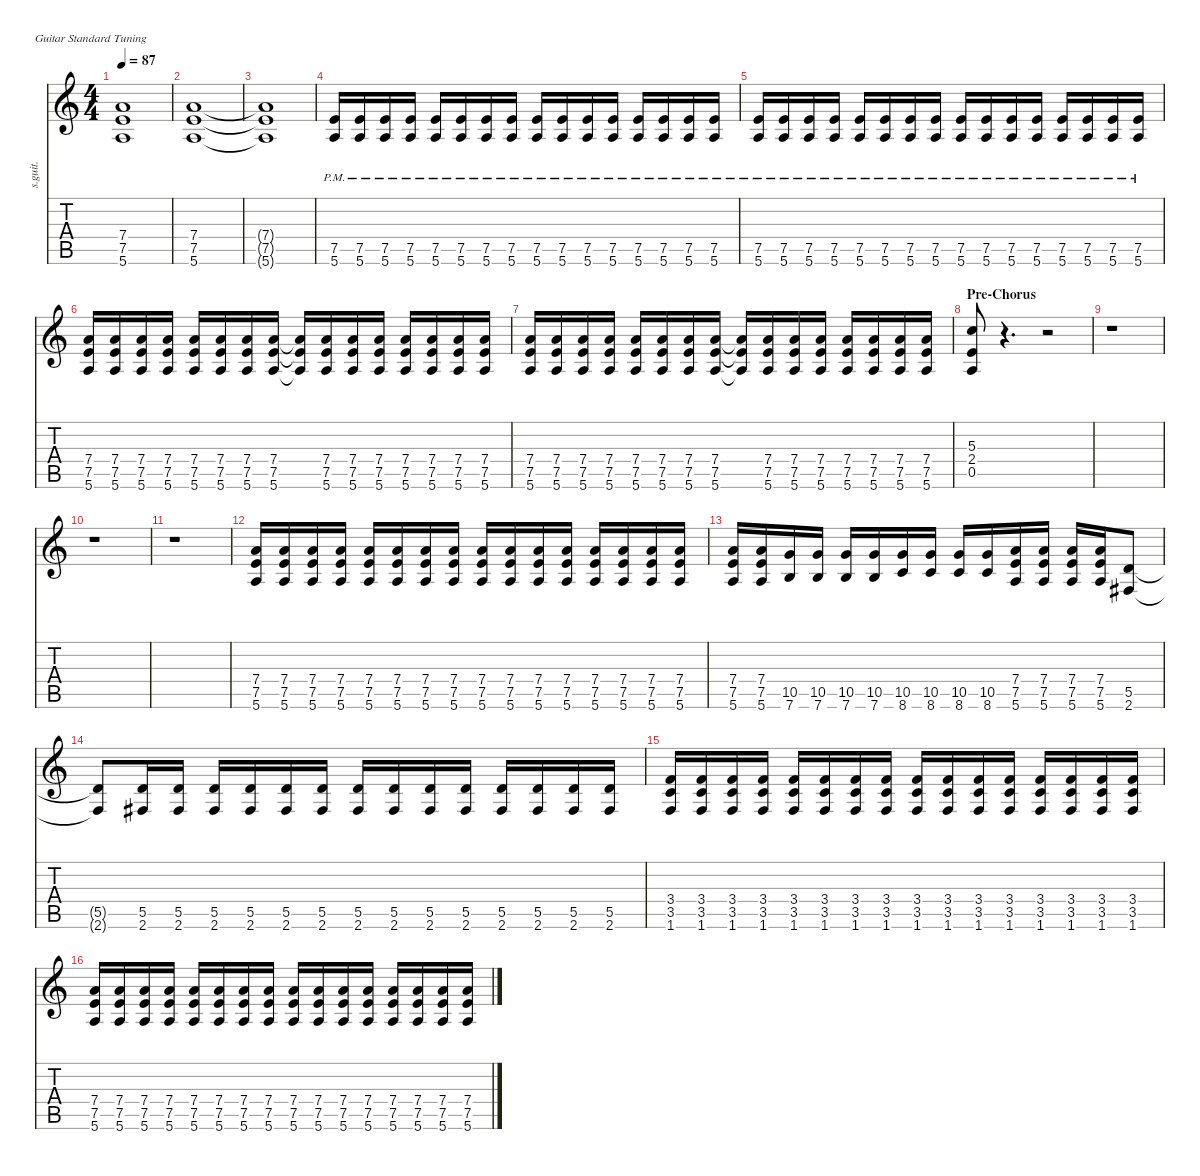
\defaultSystemsLayout 4
\hideDynamics
\bracketExtendMode nobrackets
\track ("Dave Grohl (Rhythm Guitar 1)" "s.guit.") {instrument distortionguitar}
\staff {score tabs}
\tuning (E4 B3 G3 D3 A2 E2)
\ts (4 4)
\tempo 87
\clef g2
\ks c
(7.4{t} 7.5{t} 5.6{t}).1{lyrics (0 "") lyrics (1 "") lyrics (2 "") lyrics (3 "") lyrics (4 "") dy f} |
(7.4 7.5 5.6).1{lyrics (0 "") lyrics (1 "") lyrics (2 "") lyrics (3 "") lyrics (4 "")} |
(7.4{t} 7.5{t} 5.6{t}).1{lyrics (0 "") lyrics (1 "") lyrics (2 "") lyrics (3 "") lyrics (4 "")} |
(7.5{pm} 5.6{pm}).16{lyrics (0 "") lyrics (1 "") lyrics (2 "") lyrics (3 "") lyrics (4 "")} (7.5{pm} 5.6{pm}).16{lyrics (0 "") lyrics (1 "") lyrics (2 "") lyrics (3 "") lyrics (4 "")} (7.5{pm} 5.6{pm}).16{lyrics (0 "") lyrics (1 "") lyrics (2 "") lyrics (3 "") lyrics (4 "")} (7.5{pm} 5.6{pm}).16{lyrics (0 "") lyrics (1 "") lyrics (2 "") lyrics (3 "") lyrics (4 "")} (7.5{pm} 5.6{pm}).16{lyrics (0 "") lyrics (1 "") lyrics (2 "") lyrics (3 "") lyrics (4 "")} (7.5{pm} 5.6{pm}).16{lyrics (0 "") lyrics (1 "") lyrics (2 "") lyrics (3 "") lyrics (4 "")} (7.5{pm} 5.6{pm}).16{lyrics (0 "") lyrics (1 "") lyrics (2 "") lyrics (3 "") lyrics (4 "")} (7.5{pm} 5.6{pm}).16{lyrics (0 "") lyrics (1 "") lyrics (2 "") lyrics (3 "") lyrics (4 "")} (7.5{pm} 5.6{pm}).16{lyrics (0 "") lyrics (1 "") lyrics (2 "") lyrics (3 "") lyrics (4 "")} (7.5{pm} 5.6{pm}).16{lyrics (0 "") lyrics (1 "") lyrics (2 "") lyrics (3 "") lyrics (4 "")} (7.5{pm} 5.6{pm}).16{lyrics (0 "") lyrics (1 "") lyrics (2 "") lyrics (3 "") lyrics (4 "")} (7.5{pm} 5.6{pm}).16{lyrics (0 "") lyrics (1 "") lyrics (2 "") lyrics (3 "") lyrics (4 "")} (7.5{pm} 5.6{pm}).16{lyrics (0 "") lyrics (1 "") lyrics (2 "") lyrics (3 "") lyrics (4 "")} (7.5{pm} 5.6{pm}).16{lyrics (0 "") lyrics (1 "") lyrics (2 "") lyrics (3 "") lyrics (4 "")} (7.5{pm} 5.6{pm}).16{lyrics (0 "") lyrics (1 "") lyrics (2 "") lyrics (3 "") lyrics (4 "")} (7.5{pm} 5.6{pm}).16{lyrics (0 "") lyrics (1 "") lyrics (2 "") lyrics (3 "") lyrics (4 "")} |
(7.5{pm} 5.6{pm}).16{lyrics (0 "") lyrics (1 "") lyrics (2 "") lyrics (3 "") lyrics (4 "")} (7.5{pm} 5.6{pm}).16{lyrics (0 "") lyrics (1 "") lyrics (2 "") lyrics (3 "") lyrics (4 "")} (7.5{pm} 5.6{pm}).16{lyrics (0 "") lyrics (1 "") lyrics (2 "") lyrics (3 "") lyrics (4 "")} (7.5{pm} 5.6{pm}).16{lyrics (0 "") lyrics (1 "") lyrics (2 "") lyrics (3 "") lyrics (4 "")} (7.5{pm} 5.6{pm}).16{lyrics (0 "") lyrics (1 "") lyrics (2 "") lyrics (3 "") lyrics (4 "")} (7.5{pm} 5.6{pm}).16{lyrics (0 "") lyrics (1 "") lyrics (2 "") lyrics (3 "") lyrics (4 "")} (7.5{pm} 5.6{pm}).16{lyrics (0 "") lyrics (1 "") lyrics (2 "") lyrics (3 "") lyrics (4 "")} (7.5{pm} 5.6{pm}).16{lyrics (0 "") lyrics (1 "") lyrics (2 "") lyrics (3 "") lyrics (4 "")} (7.5{pm} 5.6{pm}).16{lyrics (0 "") lyrics (1 "") lyrics (2 "") lyrics (3 "") lyrics (4 "")} (7.5{pm} 5.6{pm}).16{lyrics (0 "") lyrics (1 "") lyrics (2 "") lyrics (3 "") lyrics (4 "")} (7.5{pm} 5.6{pm}).16{lyrics (0 "") lyrics (1 "") lyrics (2 "") lyrics (3 "") lyrics (4 "")} (7.5{pm} 5.6{pm}).16{lyrics (0 "") lyrics (1 "") lyrics (2 "") lyrics (3 "") lyrics (4 "")} (7.5{pm} 5.6{pm}).16{lyrics (0 "") lyrics (1 "") lyrics (2 "") lyrics (3 "") lyrics (4 "")} (7.5{pm} 5.6{pm}).16{lyrics (0 "") lyrics (1 "") lyrics (2 "") lyrics (3 "") lyrics (4 "")} (7.5{pm} 5.6{pm}).16{lyrics (0 "") lyrics (1 "") lyrics (2 "") lyrics (3 "") lyrics (4 "")} (7.5{pm} 5.6{pm}).16{lyrics (0 "") lyrics (1 "") lyrics (2 "") lyrics (3 "") lyrics (4 "")} |
(7.4 7.5 5.6).16{lyrics (0 "") lyrics (1 "") lyrics (2 "") lyrics (3 "") lyrics (4 "")} (7.4 7.5 5.6).16{lyrics (0 "") lyrics (1 "") lyrics (2 "") lyrics (3 "") lyrics (4 "")} (7.4 7.5 5.6).16{lyrics (0 "") lyrics (1 "") lyrics (2 "") lyrics (3 "") lyrics (4 "")} (7.4 7.5 5.6).16{lyrics (0 "") lyrics (1 "") lyrics (2 "") lyrics (3 "") lyrics (4 "")} (7.4 7.5 5.6).16{lyrics (0 "") lyrics (1 "") lyrics (2 "") lyrics (3 "") lyrics (4 "")} (7.4 7.5 5.6).16{lyrics (0 "") lyrics (1 "") lyrics (2 "") lyrics (3 "") lyrics (4 "")} (7.4 7.5 5.6).16{lyrics (0 "") lyrics (1 "") lyrics (2 "") lyrics (3 "") lyrics (4 "")} (7.4 7.5 5.6).16{lyrics (0 "") lyrics (1 "") lyrics (2 "") lyrics (3 "") lyrics (4 "")} (7.4{t} 7.5{t} 5.6{t}).16{lyrics (0 "") lyrics (1 "") lyrics (2 "") lyrics (3 "") lyrics (4 "")} (7.4 7.5 5.6).16{lyrics (0 "") lyrics (1 "") lyrics (2 "") lyrics (3 "") lyrics (4 "")} (7.4 7.5 5.6).16{lyrics (0 "") lyrics (1 "") lyrics (2 "") lyrics (3 "") lyrics (4 "")} (7.4 7.5 5.6).16{lyrics (0 "") lyrics (1 "") lyrics (2 "") lyrics (3 "") lyrics (4 "")} (7.4 7.5 5.6).16{lyrics (0 "") lyrics (1 "") lyrics (2 "") lyrics (3 "") lyrics (4 "")} (7.4 7.5 5.6).16{lyrics (0 "") lyrics (1 "") lyrics (2 "") lyrics (3 "") lyrics (4 "")} (7.4 7.5 5.6).16{lyrics (0 "") lyrics (1 "") lyrics (2 "") lyrics (3 "") lyrics (4 "")} (7.4 7.5 5.6).16{lyrics (0 "") lyrics (1 "") lyrics (2 "") lyrics (3 "") lyrics (4 "")} |
(7.4 7.5 5.6).16{lyrics (0 "") lyrics (1 "") lyrics (2 "") lyrics (3 "") lyrics (4 "")} (7.4 7.5 5.6).16{lyrics (0 "") lyrics (1 "") lyrics (2 "") lyrics (3 "") lyrics (4 "")} (7.4 7.5 5.6).16{lyrics (0 "") lyrics (1 "") lyrics (2 "") lyrics (3 "") lyrics (4 "")} (7.4 7.5 5.6).16{lyrics (0 "") lyrics (1 "") lyrics (2 "") lyrics (3 "") lyrics (4 "")} (7.4 7.5 5.6).16{lyrics (0 "") lyrics (1 "") lyrics (2 "") lyrics (3 "") lyrics (4 "")} (7.4 7.5 5.6).16{lyrics (0 "") lyrics (1 "") lyrics (2 "") lyrics (3 "") lyrics (4 "")} (7.4 7.5 5.6).16{lyrics (0 "") lyrics (1 "") lyrics (2 "") lyrics (3 "") lyrics (4 "")} (7.4 7.5 5.6).16{lyrics (0 "") lyrics (1 "") lyrics (2 "") lyrics (3 "") lyrics (4 "")} (7.4{t} 7.5{t} 5.6{t}).16{lyrics (0 "") lyrics (1 "") lyrics (2 "") lyrics (3 "") lyrics (4 "")} (7.4 7.5 5.6).16{lyrics (0 "") lyrics (1 "") lyrics (2 "") lyrics (3 "") lyrics (4 "")} (7.4 7.5 5.6).16{lyrics (0 "") lyrics (1 "") lyrics (2 "") lyrics (3 "") lyrics (4 "")} (7.4 7.5 5.6).16{lyrics (0 "") lyrics (1 "") lyrics (2 "") lyrics (3 "") lyrics (4 "")} (7.4 7.5 5.6).16{lyrics (0 "") lyrics (1 "") lyrics (2 "") lyrics (3 "") lyrics (4 "")} (7.4 7.5 5.6).16{lyrics (0 "") lyrics (1 "") lyrics (2 "") lyrics (3 "") lyrics (4 "")} (7.4 7.5 5.6).16{lyrics (0 "") lyrics (1 "") lyrics (2 "") lyrics (3 "") lyrics (4 "")} (7.4 7.5 5.6).16{lyrics (0 "") lyrics (1 "") lyrics (2 "") lyrics (3 "") lyrics (4 "")} |
\section ("" "Pre-Chorus")
(5.3 2.4 0.5).8{lyrics (0 "") lyrics (1 "") lyrics (2 "") lyrics (3 "") lyrics (4 "")} r.4{d} r.2 |
r.1 |
r.1 |
r.1 |
(7.4 7.5 5.6).16{lyrics (0 "") lyrics (1 "") lyrics (2 "") lyrics (3 "") lyrics (4 "")} (7.4 7.5 5.6).16{lyrics (0 "") lyrics (1 "") lyrics (2 "") lyrics (3 "") lyrics (4 "")} (7.4 7.5 5.6).16{lyrics (0 "") lyrics (1 "") lyrics (2 "") lyrics (3 "") lyrics (4 "")} (7.4 7.5 5.6).16{lyrics (0 "") lyrics (1 "") lyrics (2 "") lyrics (3 "") lyrics (4 "")} (7.4 7.5 5.6).16{lyrics (0 "") lyrics (1 "") lyrics (2 "") lyrics (3 "") lyrics (4 "")} (7.4 7.5 5.6).16{lyrics (0 "") lyrics (1 "") lyrics (2 "") lyrics (3 "") lyrics (4 "")} (7.4 7.5 5.6).16{lyrics (0 "") lyrics (1 "") lyrics (2 "") lyrics (3 "") lyrics (4 "")} (7.4 7.5 5.6).16{lyrics (0 "") lyrics (1 "") lyrics (2 "") lyrics (3 "") lyrics (4 "")} (7.4 7.5 5.6).16{lyrics (0 "") lyrics (1 "") lyrics (2 "") lyrics (3 "") lyrics (4 "")} (7.4 7.5 5.6).16{lyrics (0 "") lyrics (1 "") lyrics (2 "") lyrics (3 "") lyrics (4 "")} (7.4 7.5 5.6).16{lyrics (0 "") lyrics (1 "") lyrics (2 "") lyrics (3 "") lyrics (4 "")} (7.4 7.5 5.6).16{lyrics (0 "") lyrics (1 "") lyrics (2 "") lyrics (3 "") lyrics (4 "")} (7.4 7.5 5.6).16{lyrics (0 "") lyrics (1 "") lyrics (2 "") lyrics (3 "") lyrics (4 "")} (7.4 7.5 5.6).16{lyrics (0 "") lyrics (1 "") lyrics (2 "") lyrics (3 "") lyrics (4 "")} (7.4 7.5 5.6).16{lyrics (0 "") lyrics (1 "") lyrics (2 "") lyrics (3 "") lyrics (4 "")} (7.4 7.5 5.6).16{lyrics (0 "") lyrics (1 "") lyrics (2 "") lyrics (3 "") lyrics (4 "")} |
(7.4 7.5 5.6).16{lyrics (0 "") lyrics (1 "") lyrics (2 "") lyrics (3 "") lyrics (4 "")} (7.4 7.5 5.6).16{lyrics (0 "") lyrics (1 "") lyrics (2 "") lyrics (3 "") lyrics (4 "")} (10.5 7.6).16{lyrics (0 "") lyrics (1 "") lyrics (2 "") lyrics (3 "") lyrics (4 "")} (10.5 7.6).16{lyrics (0 "") lyrics (1 "") lyrics (2 "") lyrics (3 "") lyrics (4 "")} (10.5 7.6).16{lyrics (0 "") lyrics (1 "") lyrics (2 "") lyrics (3 "") lyrics (4 "")} (10.5 7.6).16{lyrics (0 "") lyrics (1 "") lyrics (2 "") lyrics (3 "") lyrics (4 "")} (10.5 8.6).16{lyrics (0 "") lyrics (1 "") lyrics (2 "") lyrics (3 "") lyrics (4 "")} (10.5 8.6).16{lyrics (0 "") lyrics (1 "") lyrics (2 "") lyrics (3 "") lyrics (4 "")} (10.5 8.6).16{lyrics (0 "") lyrics (1 "") lyrics (2 "") lyrics (3 "") lyrics (4 "")} (10.5 8.6).16{lyrics (0 "") lyrics (1 "") lyrics (2 "") lyrics (3 "") lyrics (4 "")} (7.4 7.5 5.6).16{lyrics (0 "") lyrics (1 "") lyrics (2 "") lyrics (3 "") lyrics (4 "")} (7.4 7.5 5.6).16{lyrics (0 "") lyrics (1 "") lyrics (2 "") lyrics (3 "") lyrics (4 "")} (7.4 7.5 5.6).16{lyrics (0 "") lyrics (1 "") lyrics (2 "") lyrics (3 "") lyrics (4 "")} (7.4 7.5 5.6).16{lyrics (0 "") lyrics (1 "") lyrics (2 "") lyrics (3 "") lyrics (4 "")} (5.5 2.6{acc #}).8{lyrics (0 "") lyrics (1 "") lyrics (2 "") lyrics (3 "") lyrics (4 "")} |
(5.5{t} 2.6{t acc #}).8{lyrics (0 "") lyrics (1 "") lyrics (2 "") lyrics (3 "") lyrics (4 "")} (5.5 2.6{acc #}).16{lyrics (0 "") lyrics (1 "") lyrics (2 "") lyrics (3 "") lyrics (4 "")} (5.5 2.6{acc #}).16{lyrics (0 "") lyrics (1 "") lyrics (2 "") lyrics (3 "") lyrics (4 "")} (5.5 2.6{acc #}).16{lyrics (0 "") lyrics (1 "") lyrics (2 "") lyrics (3 "") lyrics (4 "")} (5.5 2.6{acc #}).16{lyrics (0 "") lyrics (1 "") lyrics (2 "") lyrics (3 "") lyrics (4 "")} (5.5 2.6{acc #}).16{lyrics (0 "") lyrics (1 "") lyrics (2 "") lyrics (3 "") lyrics (4 "")} (5.5 2.6{acc #}).16{lyrics (0 "") lyrics (1 "") lyrics (2 "") lyrics (3 "") lyrics (4 "")} (5.5 2.6{acc #}).16{lyrics (0 "") lyrics (1 "") lyrics (2 "") lyrics (3 "") lyrics (4 "")} (5.5 2.6{acc #}).16{lyrics (0 "") lyrics (1 "") lyrics (2 "") lyrics (3 "") lyrics (4 "")} (5.5 2.6{acc #}).16{lyrics (0 "") lyrics (1 "") lyrics (2 "") lyrics (3 "") lyrics (4 "")} (5.5 2.6{acc #}).16{lyrics (0 "") lyrics (1 "") lyrics (2 "") lyrics (3 "") lyrics (4 "")} (5.5 2.6{acc #}).16{lyrics (0 "") lyrics (1 "") lyrics (2 "") lyrics (3 "") lyrics (4 "")} (5.5 2.6{acc #}).16{lyrics (0 "") lyrics (1 "") lyrics (2 "") lyrics (3 "") lyrics (4 "")} (5.5 2.6{acc #}).16{lyrics (0 "") lyrics (1 "") lyrics (2 "") lyrics (3 "") lyrics (4 "")} (5.5 2.6{acc #}).16{lyrics (0 "") lyrics (1 "") lyrics (2 "") lyrics (3 "") lyrics (4 "")} |
(3.4 3.5 1.6).16{lyrics (0 "") lyrics (1 "") lyrics (2 "") lyrics (3 "") lyrics (4 "")} (3.4 3.5 1.6).16{lyrics (0 "") lyrics (1 "") lyrics (2 "") lyrics (3 "") lyrics (4 "")} (3.4 3.5 1.6).16{lyrics (0 "") lyrics (1 "") lyrics (2 "") lyrics (3 "") lyrics (4 "")} (3.4 3.5 1.6).16{lyrics (0 "") lyrics (1 "") lyrics (2 "") lyrics (3 "") lyrics (4 "")} (3.4 3.5 1.6).16{lyrics (0 "") lyrics (1 "") lyrics (2 "") lyrics (3 "") lyrics (4 "")} (3.4 3.5 1.6).16{lyrics (0 "") lyrics (1 "") lyrics (2 "") lyrics (3 "") lyrics (4 "")} (3.4 3.5 1.6).16{lyrics (0 "") lyrics (1 "") lyrics (2 "") lyrics (3 "") lyrics (4 "")} (3.4 3.5 1.6).16{lyrics (0 "") lyrics (1 "") lyrics (2 "") lyrics (3 "") lyrics (4 "")} (3.4 3.5 1.6).16{lyrics (0 "") lyrics (1 "") lyrics (2 "") lyrics (3 "") lyrics (4 "")} (3.4 3.5 1.6).16{lyrics (0 "") lyrics (1 "") lyrics (2 "") lyrics (3 "") lyrics (4 "")} (3.4 3.5 1.6).16{lyrics (0 "") lyrics (1 "") lyrics (2 "") lyrics (3 "") lyrics (4 "")} (3.4 3.5 1.6).16{lyrics (0 "") lyrics (1 "") lyrics (2 "") lyrics (3 "") lyrics (4 "")} (3.4 3.5 1.6).16{lyrics (0 "") lyrics (1 "") lyrics (2 "") lyrics (3 "") lyrics (4 "")} (3.4 3.5 1.6).16{lyrics (0 "") lyrics (1 "") lyrics (2 "") lyrics (3 "") lyrics (4 "")} (3.4 3.5 1.6).16{lyrics (0 "") lyrics (1 "") lyrics (2 "") lyrics (3 "") lyrics (4 "")} (3.4 3.5 1.6).16{lyrics (0 "") lyrics (1 "") lyrics (2 "") lyrics (3 "") lyrics (4 "")} |
(7.4 7.5 5.6).16{lyrics (0 "") lyrics (1 "") lyrics (2 "") lyrics (3 "") lyrics (4 "")} (7.4 7.5 5.6).16{lyrics (0 "") lyrics (1 "") lyrics (2 "") lyrics (3 "") lyrics (4 "")} (7.4 7.5 5.6).16{lyrics (0 "") lyrics (1 "") lyrics (2 "") lyrics (3 "") lyrics (4 "")} (7.4 7.5 5.6).16{lyrics (0 "") lyrics (1 "") lyrics (2 "") lyrics (3 "") lyrics (4 "")} (7.4 7.5 5.6).16{lyrics (0 "") lyrics (1 "") lyrics (2 "") lyrics (3 "") lyrics (4 "")} (7.4 7.5 5.6).16{lyrics (0 "") lyrics (1 "") lyrics (2 "") lyrics (3 "") lyrics (4 "")} (7.4 7.5 5.6).16{lyrics (0 "") lyrics (1 "") lyrics (2 "") lyrics (3 "") lyrics (4 "")} (7.4 7.5 5.6).16{lyrics (0 "") lyrics (1 "") lyrics (2 "") lyrics (3 "") lyrics (4 "")} (7.4 7.5 5.6).16{lyrics (0 "") lyrics (1 "") lyrics (2 "") lyrics (3 "") lyrics (4 "")} (7.4 7.5 5.6).16{lyrics (0 "") lyrics (1 "") lyrics (2 "") lyrics (3 "") lyrics (4 "")} (7.4 7.5 5.6).16{lyrics (0 "") lyrics (1 "") lyrics (2 "") lyrics (3 "") lyrics (4 "")} (7.4 7.5 5.6).16{lyrics (0 "") lyrics (1 "") lyrics (2 "") lyrics (3 "") lyrics (4 "")} (7.4 7.5 5.6).16{lyrics (0 "") lyrics (1 "") lyrics (2 "") lyrics (3 "") lyrics (4 "")} (7.4 7.5 5.6).16{lyrics (0 "") lyrics (1 "") lyrics (2 "") lyrics (3 "") lyrics (4 "")} (7.4 7.5 5.6).16{lyrics (0 "") lyrics (1 "") lyrics (2 "") lyrics (3 "") lyrics (4 "")} (7.4 7.5 5.6).16{lyrics (0 "") lyrics (1 "") lyrics (2 "") lyrics (3 "") lyrics (4 "")}
